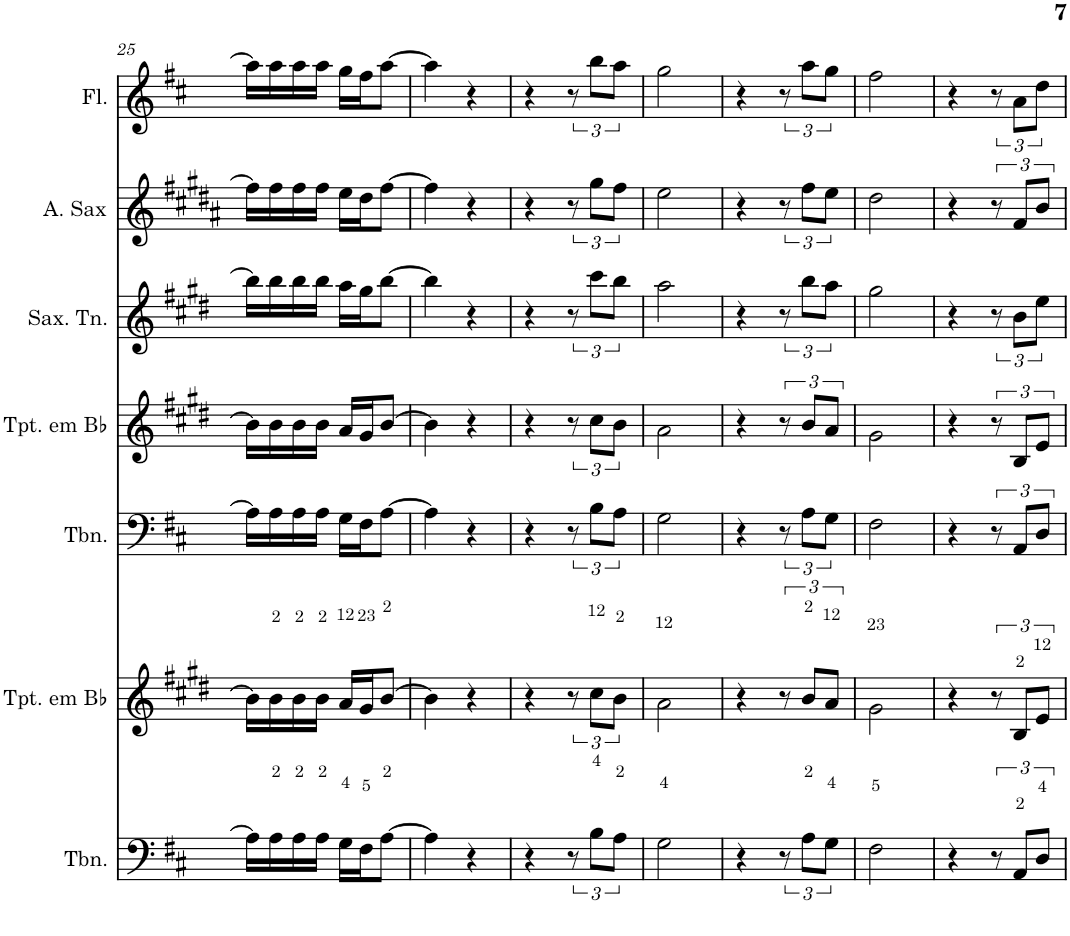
**kern	**kern	**kern	**kern	**kern	**kern	**kern
*part7	*part6	*part5	*part4	*part3	*part2	*part1
*staff7	*staff6	*staff5	*staff4	*staff3	*staff2	*staff1
*I"Trombone	*I"Trompete em Bb	*I"Trombone	*I"Trompete em Bb	*I"Saxofone Tenor	*I"Saxofone Alto	*I"Flauta Transversal
*I'Tbn.	*I'Tpt. em Bb	*I'Tbn.	*I'Tpt. em Bb	*I'Sax. Tn.	*	*I'Fl.
!!LO:PB:g=z
*clefF4	*clefG2	*clefF4	*clefG2	*clefG2	*clefG2	*clefG2
*	*Trd1c2	*	*Trd1c2	*Trd8c14	*Trd5c9	*
*k[f#c#]	*k[f#c#g#d#]	*k[f#c#]	*k[f#c#g#d#]	*k[f#c#g#d#]	*k[f#c#g#d#a#]	*k[f#c#]
*D:	*E:	*D:	*E:	*E:	*B:	*D:
*M2/4	*M2/4	*M2/4	*M2/4	*M2/4	*M2/4	*M2/4
=25	=25	=25	=25	=25	=25	=25
16A\LL]	16b\LL]	16A\LL]	16b\LL]	16bb\LL]	16ff#\LL]	16aa\LL]
16A\	16b\	16A\	16b\	16bb\	16ff#\	16aa\
16A\	16b\	16A\	16b\	16bb\	16ff#\	16aa\
16A\JJ	16b\JJ	16A\JJ	16b\JJ	16bb\JJ	16ff#\JJ	16aa\JJ
16G\LL	16a/LL	16G\LL	16a/LL	16aa\LL	16ee\LL	16gg\LL
16F#\J	16g#/J	16F#\J	16g#/J	16gg#\J	16dd#\J	16ff#\J
[8A\J	[8b/J	[8A\J	[8b/J	[8bb\J	[8ff#\J	[8aa\J
=26	=26	=26	=26	=26	=26	=26
4A\]	4b\]	4A\]	4b\]	4bb\]	4ff#\]	4aa\]
4r	4r	4r	4r	4r	4r	4r
=27	=27	=27	=27	=27	=27	=27
4r	4r	4r	4r	4r	4r	4r
12r	12r	12r	12r	12r	12r	12r
12B\L	12cc#\L	12B\L	12cc#\L	12ccc#\L	12gg#\L	12bb\L
12A\J	12b\J	12A\J	12b\J	12bb\J	12ff#\J	12aa\J
=28	=28	=28	=28	=28	=28	=28
2G\	2a\	2G\	2a\	2aa\	2ee\	2gg\
=29	=29	=29	=29	=29	=29	=29
4r	4r	4r	4r	4r	4r	4r
12r	12r	12r	12r	12r	12r	12r
12A\L	12b/L	12A\L	12b/L	12bb\L	12ff#\L	12aa\L
12G\J	12a/J	12G\J	12a/J	12aa\J	12ee\J	12gg\J
=30	=30	=30	=30	=30	=30	=30
2F#\	2g#\	2F#\	2g#\	2gg#\	2dd#\	2ff#\
=31	=31	=31	=31	=31	=31	=31
4r	4r	4r	4r	4r	4r	4r
12r	12r	12r	12r	12r	12r	12r
12AA/L	12B/L	12AA/L	12B/L	12b\L	12f#/L	12a\L
12D/J	12e/J	12D/J	12e/J	12ee\J	12b/J	12dd\J
=	=	=	=	=	=	=
*-	*-	*-	*-	*-	*-	*-
